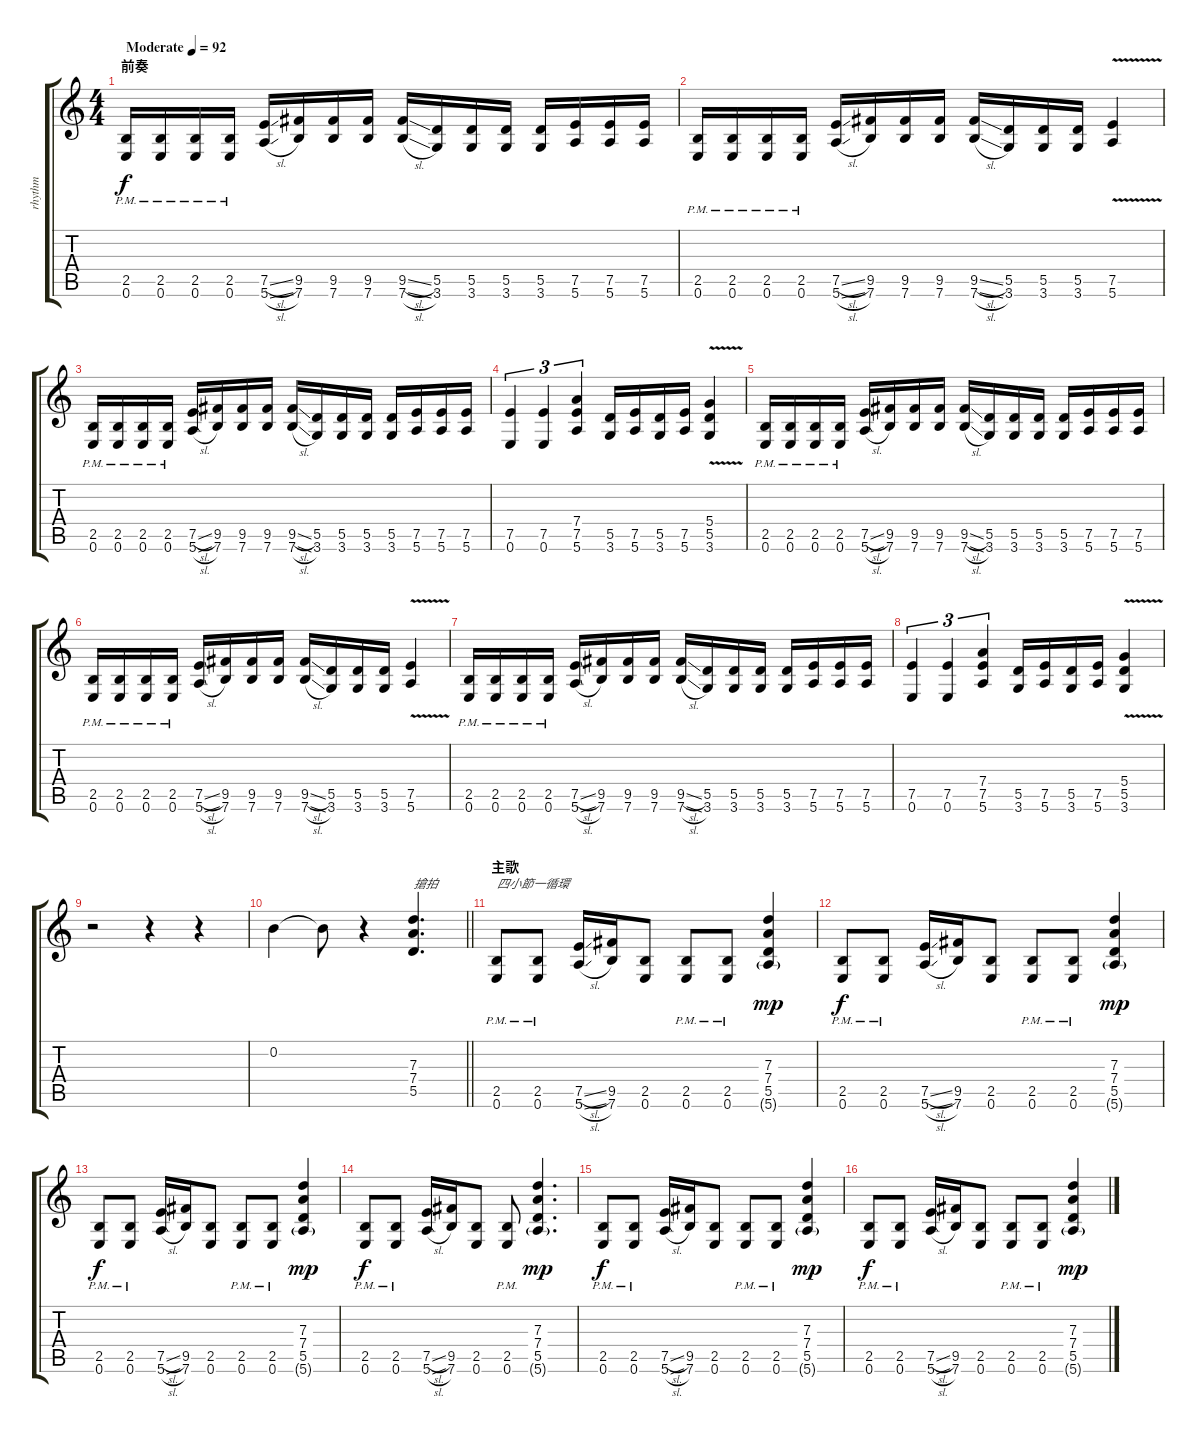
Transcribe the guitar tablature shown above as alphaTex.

\track ("rhythm" "rhythm") {instrument distortionguitar}
\staff {score tabs}
\tuning (E4 B3 G3 D3 A2 E2) {hide}
\ts (4 4)
\section ("" "前奏")
\tempo (92 "Moderate")
\clef g2
\ks c
(2.5{pm} 0.6{pm}).16{dy f instrument distortionguitar} (2.5{pm} 0.6{pm}).16 (2.5{pm} 0.6{pm}).16 (2.5{pm} 0.6{pm}).16 (7.5{sl} 5.6{sl}).16 (9.5 7.6).16 (9.5 7.6).16 (9.5 7.6).16 (9.5{sl} 7.6{sl}).16 (5.5 3.6).16 (5.5 3.6).16 (5.5 3.6).16 (5.5 3.6).16 (7.5 5.6).16 (7.5 5.6).16 (7.5 5.6).16 |
(2.5{pm} 0.6{pm}).16 (2.5{pm} 0.6{pm}).16 (2.5{pm} 0.6{pm}).16 (2.5{pm} 0.6{pm}).16 (7.5{sl} 5.6{sl}).16 (9.5 7.6).16 (9.5 7.6).16 (9.5 7.6).16 (9.5{sl} 7.6{sl}).16 (5.5 3.6).16 (5.5 3.6).16 (5.5 3.6).16 (7.5{v} 5.6{v}).4 |
(2.5{pm} 0.6{pm}).16 (2.5{pm} 0.6{pm}).16 (2.5{pm} 0.6{pm}).16 (2.5{pm} 0.6{pm}).16 (7.5{sl} 5.6{sl}).16 (9.5 7.6).16 (9.5 7.6).16 (9.5 7.6).16 (9.5{sl} 7.6{sl}).16 (5.5 3.6).16 (5.5 3.6).16 (5.5 3.6).16 (5.5 3.6).16 (7.5 5.6).16 (7.5 5.6).16 (7.5 5.6).16 |
(7.5 0.6).4{tu (3 2)} (7.5 0.6).4{tu (3 2)} (7.4 7.5 5.6).4{tu (3 2)} (5.5 3.6).16 (7.5 5.6).16 (5.5 3.6).16 (7.5 5.6).16 (5.4{v} 5.5{v} 3.6{v}).4 |
(2.5{pm} 0.6{pm}).16 (2.5{pm} 0.6{pm}).16 (2.5{pm} 0.6{pm}).16 (2.5{pm} 0.6{pm}).16 (7.5{sl} 5.6{sl}).16 (9.5 7.6).16 (9.5 7.6).16 (9.5 7.6).16 (9.5{sl} 7.6{sl}).16 (5.5 3.6).16 (5.5 3.6).16 (5.5 3.6).16 (5.5 3.6).16 (7.5 5.6).16 (7.5 5.6).16 (7.5 5.6).16 |
(2.5{pm} 0.6{pm}).16 (2.5{pm} 0.6{pm}).16 (2.5{pm} 0.6{pm}).16 (2.5{pm} 0.6{pm}).16 (7.5{sl} 5.6{sl}).16 (9.5 7.6).16 (9.5 7.6).16 (9.5 7.6).16 (9.5{sl} 7.6{sl}).16 (5.5 3.6).16 (5.5 3.6).16 (5.5 3.6).16 (7.5{v} 5.6{v}).4 |
(2.5{pm} 0.6{pm}).16 (2.5{pm} 0.6{pm}).16 (2.5{pm} 0.6{pm}).16 (2.5{pm} 0.6{pm}).16 (7.5{sl} 5.6{sl}).16 (9.5 7.6).16 (9.5 7.6).16 (9.5 7.6).16 (9.5{sl} 7.6{sl}).16 (5.5 3.6).16 (5.5 3.6).16 (5.5 3.6).16 (5.5 3.6).16 (7.5 5.6).16 (7.5 5.6).16 (7.5 5.6).16 |
(7.5 0.6).4{tu (3 2)} (7.5 0.6).4{tu (3 2)} (7.4 7.5 5.6).4{tu (3 2)} (5.5 3.6).16 (7.5 5.6).16 (5.5 3.6).16 (7.5 5.6).16 (5.4{v} 5.5{v} 3.6{v}).4 |
r.2 r.4 r.4 |
\barLineRight lightlight
0.2.4 0.2{t}.8 r.4 (7.3 7.4 5.5).4{d txt "搶拍"} |
\section ("" "主歌")
(2.5{pm} 0.6{pm}).8{txt "四小節一循環"} (2.5{pm} 0.6{pm}).8 (7.5{sl} 5.6{sl}).16 (9.5 7.6).16 (2.5 0.6).8 (2.5{pm} 0.6{pm}).8 (2.5{pm} 0.6{pm}).8 (7.3 7.4 5.5 5.6{g}).4{dy mp} |
(2.5{pm} 0.6{pm}).8{dy f} (2.5{pm} 0.6{pm}).8 (7.5{sl} 5.6{sl}).16 (9.5 7.6).16 (2.5 0.6).8 (2.5{pm} 0.6{pm}).8 (2.5{pm} 0.6{pm}).8 (7.3 7.4 5.5 5.6{g}).4{dy mp} |
(2.5{pm} 0.6{pm}).8{dy f} (2.5{pm} 0.6{pm}).8 (7.5{sl} 5.6{sl}).16 (9.5 7.6).16 (2.5 0.6).8 (2.5{pm} 0.6{pm}).8 (2.5{pm} 0.6{pm}).8 (7.3 7.4 5.5 5.6{g}).4{dy mp} |
(2.5{pm} 0.6{pm}).8{dy f} (2.5{pm} 0.6{pm}).8 (7.5{sl} 5.6{sl}).16 (9.5 7.6).16 (2.5 0.6).8 (2.5{pm} 0.6{pm}).8 (7.3 7.4 5.5 5.6{g}).4{d dy mp} |
(2.5{pm} 0.6{pm}).8{dy f} (2.5{pm} 0.6{pm}).8 (7.5{sl} 5.6{sl}).16 (9.5 7.6).16 (2.5 0.6).8 (2.5{pm} 0.6{pm}).8 (2.5{pm} 0.6{pm}).8 (7.3 7.4 5.5 5.6{g}).4{dy mp} |
(2.5{pm} 0.6{pm}).8{dy f} (2.5{pm} 0.6{pm}).8 (7.5{sl} 5.6{sl}).16 (9.5 7.6).16 (2.5 0.6).8 (2.5{pm} 0.6{pm}).8 (2.5{pm} 0.6{pm}).8 (7.3 7.4 5.5 5.6{g}).4{dy mp}
